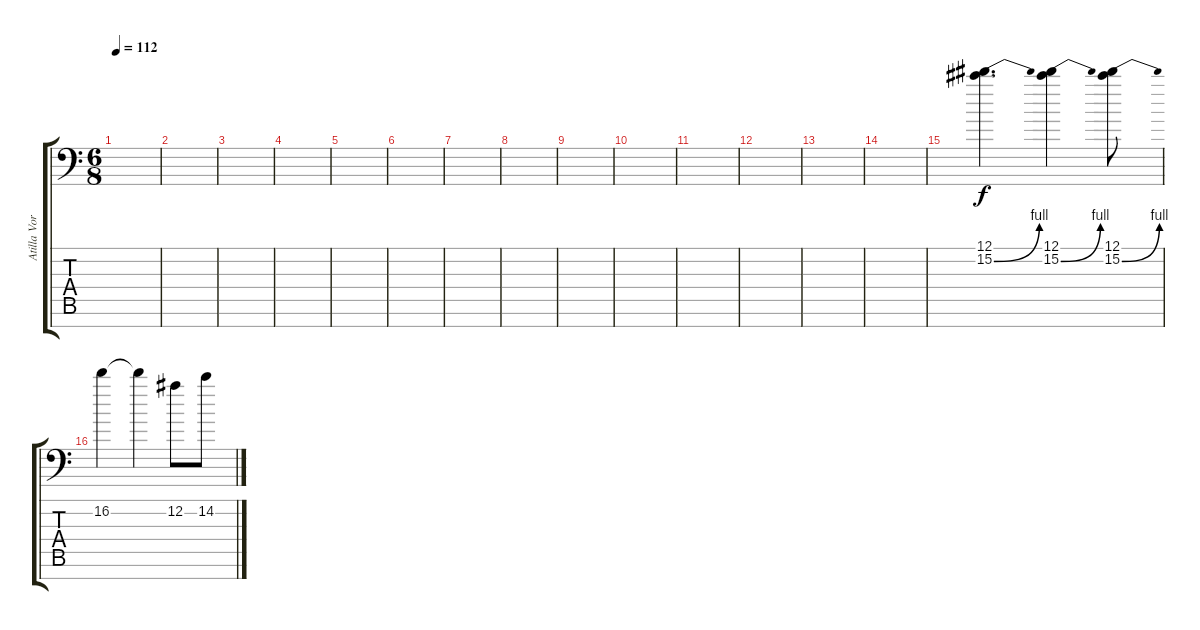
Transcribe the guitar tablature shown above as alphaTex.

\track ("Atilla Voros" "Atilla Vor") {instrument distortionguitar}
\staff {score tabs}
\tuning (Eb4 Bb3 Gb3 Db3 Ab2 Eb2 C-1) {hide}
\ts (6 8)
\tempo 112
\clef f4
\ks c
|
|
|
|
|
|
|
|
|
|
|
|
|
|
(12.1 15.2{be (bend 0 0 60 4)}).4{d} (12.1 15.2{be (bend 0 0 60 4)}).4 (12.1 15.2{be (bend 0 0 60 4)}).8 |
16.2.4 16.2{t}.4 12.2.8 14.2.8
